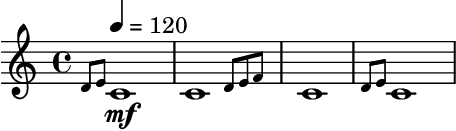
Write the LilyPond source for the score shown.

\version "2.24.2"
\language "english"
\include "lilypond-book-preamble.ly"
#(ly:set-option 'tall-page-formats 'png)
\header
{
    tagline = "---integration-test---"
}
\score
{
    \new Staff
    {
        \new Voice
        {
            {
                \grace {
                    d'8
                    e'8
                }
                \tempo 4=120
                c'1
                \mf
            }
            {
                \afterGrace
                c'1
                {
                    d'8
                    e'8
                    f'8
                }
            }
            {
                c'1
            }
            {
                \grace {
                    d'8
                    e'8
                }
                c'1
            }
        }
    }
}
